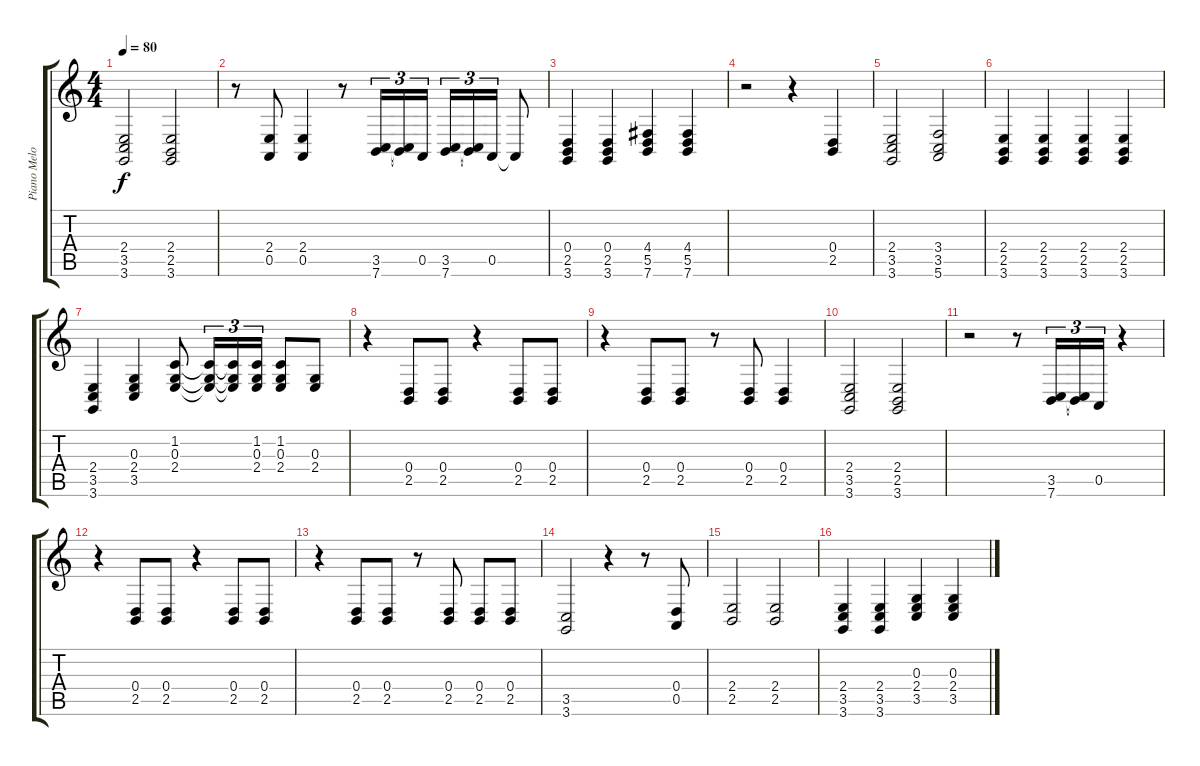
\track ("Piano Melody" "Piano Melo") {instrument acousticgrandpiano}
\staff {score tabs}
\tuning (E4 B3 G3 D3 A2 E2) {hide}
\ts (4 4)
\tempo 80
\clef g2
\ks c
(2.4 3.5 3.6).2{dy f} (2.4 2.5 3.6).2 |
r.8 (2.4 0.5).8 (2.4 0.5).4 r.8 (3.5 7.6).16{tu (3 2)} (3.5{t} 7.6{t}).16{tu (3 2)} 0.5.16{tu (3 2)} (3.5 7.6).16{tu (3 2)} (3.5{t} 7.6{t}).16{tu (3 2)} 0.5.16{tu (3 2)} 0.5{t}.8 |
(0.4 2.5 3.6).4 (0.4 2.5 3.6).4 (4.4 5.5 7.6).4 (4.4 5.5 7.6).4 |
r.2 r.4 (0.4 2.5).4 |
(2.4 3.5 3.6).2 (3.4 3.5 5.6).2 |
(2.4 2.5 3.6).4 (2.4 2.5 3.6).4 (2.4 2.5 3.6).4 (2.4 2.5 3.6).4 |
(2.4 3.5 3.6).4 (0.3 2.4 3.5).4 (1.2 0.3 2.4).8 (1.2{t} 0.3{t} 2.4{t}).16{tu (3 2)} (1.2{t} 0.3{t} 2.4{t}).16{tu (3 2)} (1.2 0.3 2.4).16{tu (3 2)} (1.2 0.3 2.4).8 (0.3 2.4).8 |
r.4 (0.4 2.5).8 (0.4 2.5).8 r.4 (0.4 2.5).8 (0.4 2.5).8 |
r.4 (0.4 2.5).8 (0.4 2.5).8 r.8 (0.4 2.5).8 (0.4 2.5).4 |
(2.4 3.5 3.6).2 (2.4 2.5 3.6).2 |
r.2 r.8 (3.5 7.6).16{tu (3 2)} (3.5{t} 7.6{t}).16{tu (3 2)} 0.5.16{tu (3 2)} r.4 |
r.4 (0.4 2.5).8 (0.4 2.5).8 r.4 (0.4 2.5).8 (0.4 2.5).8 |
r.4 (0.4 2.5).8 (0.4 2.5).8 r.8 (0.4 2.5).8 (0.4 2.5).8 (0.4 2.5).8 |
(3.5 3.6).2 r.4 r.8 (0.4 0.5).8 |
(2.4 2.5).2 (2.4 2.5).2 |
(2.4 3.5 3.6).4 (2.4 3.5 3.6).4 (0.3 2.4 3.5).4 (0.3 2.4 3.5).4
